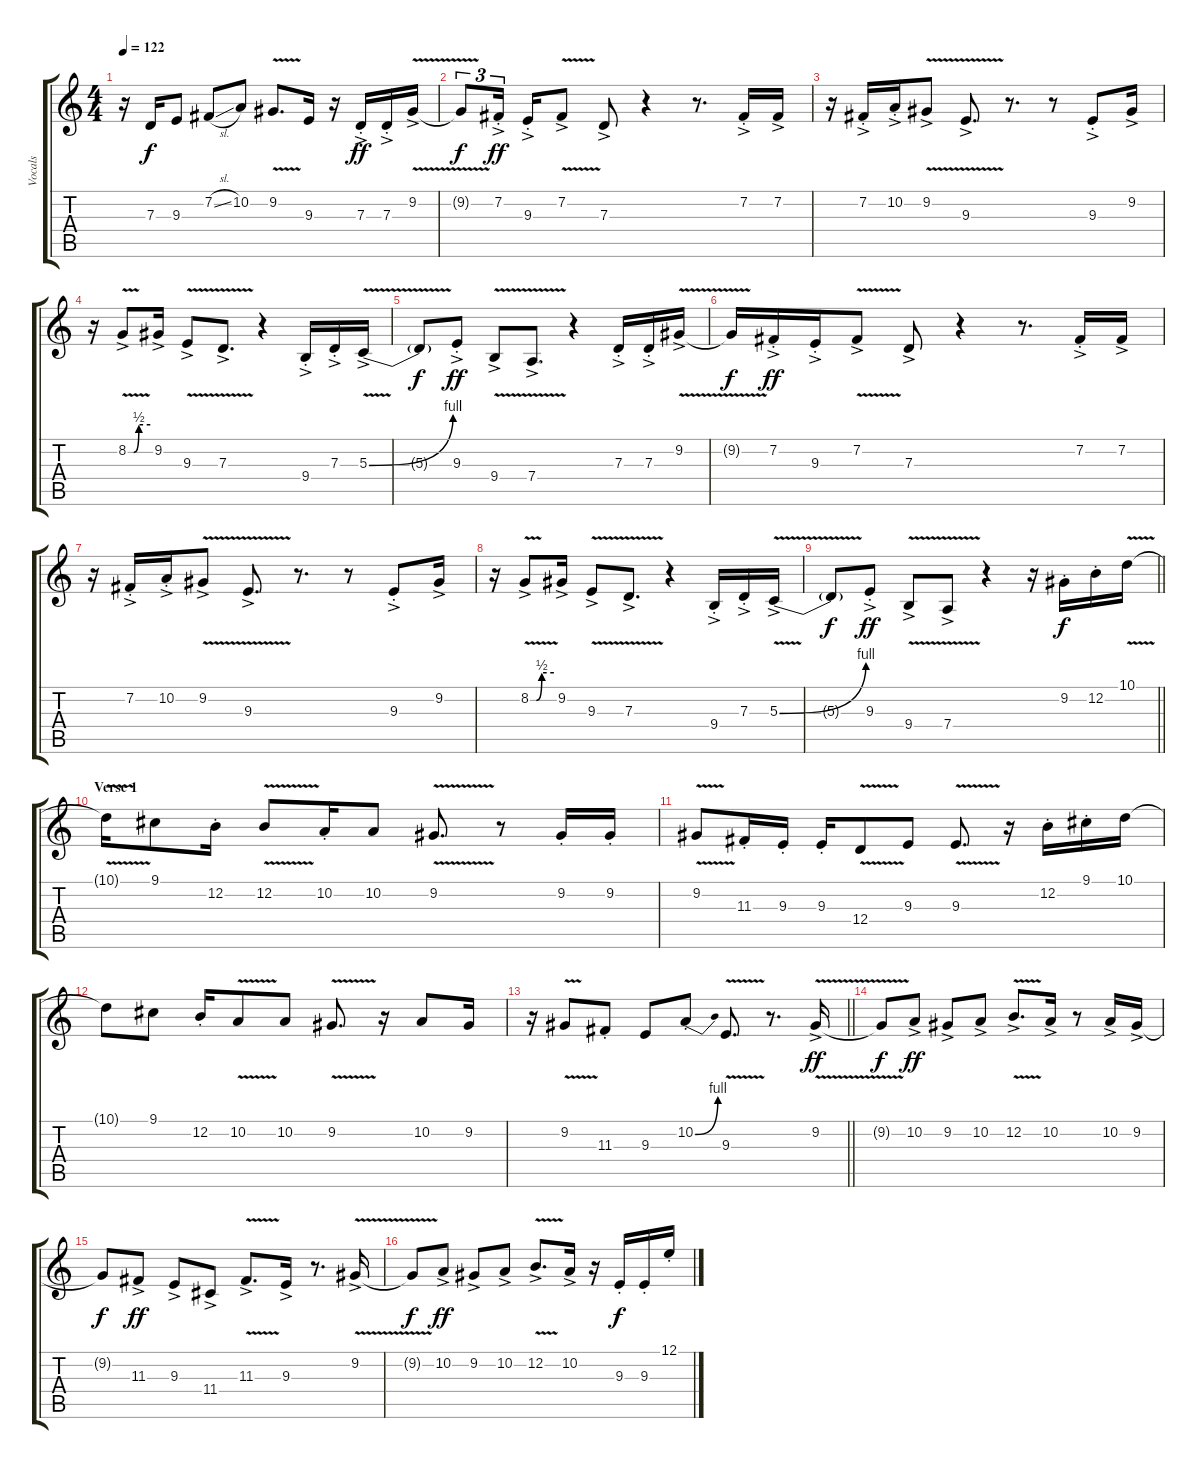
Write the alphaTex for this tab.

\track ("Vocals" "Vocals") {instrument lead1square bank 255}
\staff {score tabs}
\tuning (E4 B3 G3 D3 A2 E2) {hide}
\ts (4 4)
\tempo 122
\clef g2
\ks c
r.16{dy f} 7.3.16 9.3.8 7.2{sl}.8 10.2.8 9.2{v}.8{d} 9.3.16 r.16 7.3{ac st}.16{dy ff} 7.3{ac st}.16 9.2{v ac}.16 |
9.2{t}.8{tu (3 2) dy f} 7.2{ac st}.16{tu (3 2) dy ff beam splitsecondary} 9.3{ac st}.16 7.2{v ac}.8 7.3{ac}.8 r.4 r.8{d} 7.2{ac st}.16 7.2{ac}.16 |
r.16 7.2{ac st}.16 10.2{ac st}.16 9.2{v ac}.8 9.3{v ac}.8{d} r.8{d} r.8 9.3{ac st}.8 9.2{ac}.16 |
r.16 8.2{be (custom 0 0 15 0 29 2 60 2) v ac}.8 9.2{ac}.16 9.3{v ac}.8 7.3{v ac}.8{d} r.4 9.4{ac st}.16 7.3{ac st}.16 5.3{be (bend 0 0 60 4) v ac}.16 |
5.3{t}.8{dy f} 9.3{ac st}.8{dy ff} 9.4{v ac}.8 7.4{v ac}.8{d} r.4 7.3{ac st}.16 7.3{ac st}.16 9.2{v ac}.16 |
9.2{t}.16{dy f} 7.2{ac st}.16{dy ff} 9.3{ac st}.16 7.2{v ac}.8 7.3{ac}.8 r.4 r.8{d} 7.2{ac st}.16 7.2{ac}.16 |
r.16 7.2{ac st}.16 10.2{ac st}.16 9.2{v ac}.8 9.3{v ac}.8{d} r.8{d} r.8 9.3{ac st}.8 9.2{ac}.16 |
r.16 8.2{be (custom 0 0 15 0 29 2 60 2) v ac}.8 9.2{ac}.16 9.3{v ac}.8 7.3{v ac}.8{d} r.4 9.4{ac st}.16 7.3{ac st}.16 5.3{be (bend 0 0 60 4) v ac}.16 |
\barLineRight lightlight
5.3{t}.8{dy f} 9.3{ac st}.8{dy ff} 9.4{v ac}.8 7.4{v ac}.8 r.4 r.16 9.2{st}.16{dy f} 12.2{st}.16 10.1{v}.16 |
\section ("" "Verse 1")
10.1{t}.16 9.1.8 12.2{st}.16 12.2{v}.8 10.2{st}.16 10.2.8 9.2{v}.8{d} r.8 9.2{st}.16 9.2{st}.16 |
9.2{v}.8 11.3{st}.16 9.3{st}.16 9.3{st}.16 12.4{v}.8 9.3.8 9.3{v}.8{d} r.16 12.2{st}.16 9.1{st}.16 10.1.16 |
10.1{t}.8 9.1.8 12.2{st}.16 10.2{v}.8 10.2.8 9.2{v}.8{d} r.16 10.2.8 9.2.16 |
\barLineRight lightlight
r.16 9.2{v}.8 11.3{st}.8 9.3.8 10.2{be (bend 0 0 60 4) st}.8 9.3{v}.8{d} r.8{d} 9.2{v ac}.16{dy ff} |
9.2{t}.8{dy f} 10.2{ac}.8{dy ff} 9.2{ac}.8 10.2{ac}.8 12.2{v ac}.8{d} 10.2{ac}.16 r.8 10.2{ac}.16 9.2{ac}.16 |
9.2{t}.8{dy f} 11.3{ac}.8{dy ff} 9.3{ac}.8 11.4{ac}.8 11.3{v ac}.8{d} 9.3{ac}.16 r.8{d} 9.2{v ac}.16 |
9.2{t}.8{dy f} 10.2{ac}.8{dy ff} 9.2{ac}.8 10.2{ac}.8 12.2{v ac}.8{d} 10.2{ac}.16 r.16 9.3{st}.16{dy f} 9.3{st}.16 12.1{st}.16
